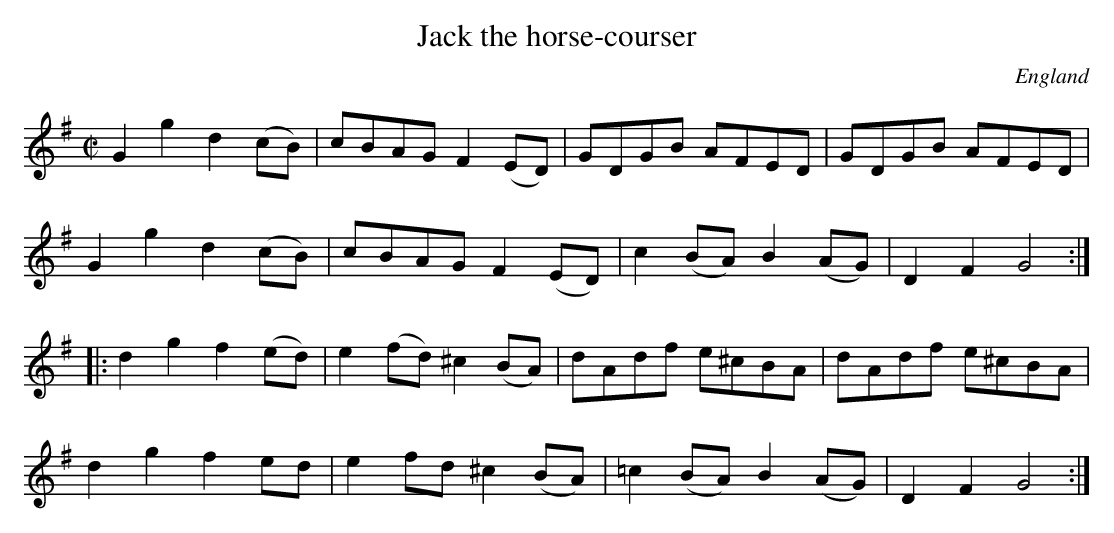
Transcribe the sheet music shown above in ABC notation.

X:1
T:Jack the horse-courser
M:C|
O:England
L:1/8
K:G
G2g2 d2(cB) | cBAG F2(ED) | GDGB AFED | GDGB AFED |
G2g2 d2(cB) | cBAG F2(ED) | c2(BA) B2(AG) | D2F2 G4 ::
d2g2 f2(ed) | e2(fd) ^c2(BA) | dAdf e^cBA | dAdf e^cBA |
d2g2 f2ed | e2fd ^c2(BA) | =c2(BA) B2(AG) | D2F2 G4 :|
